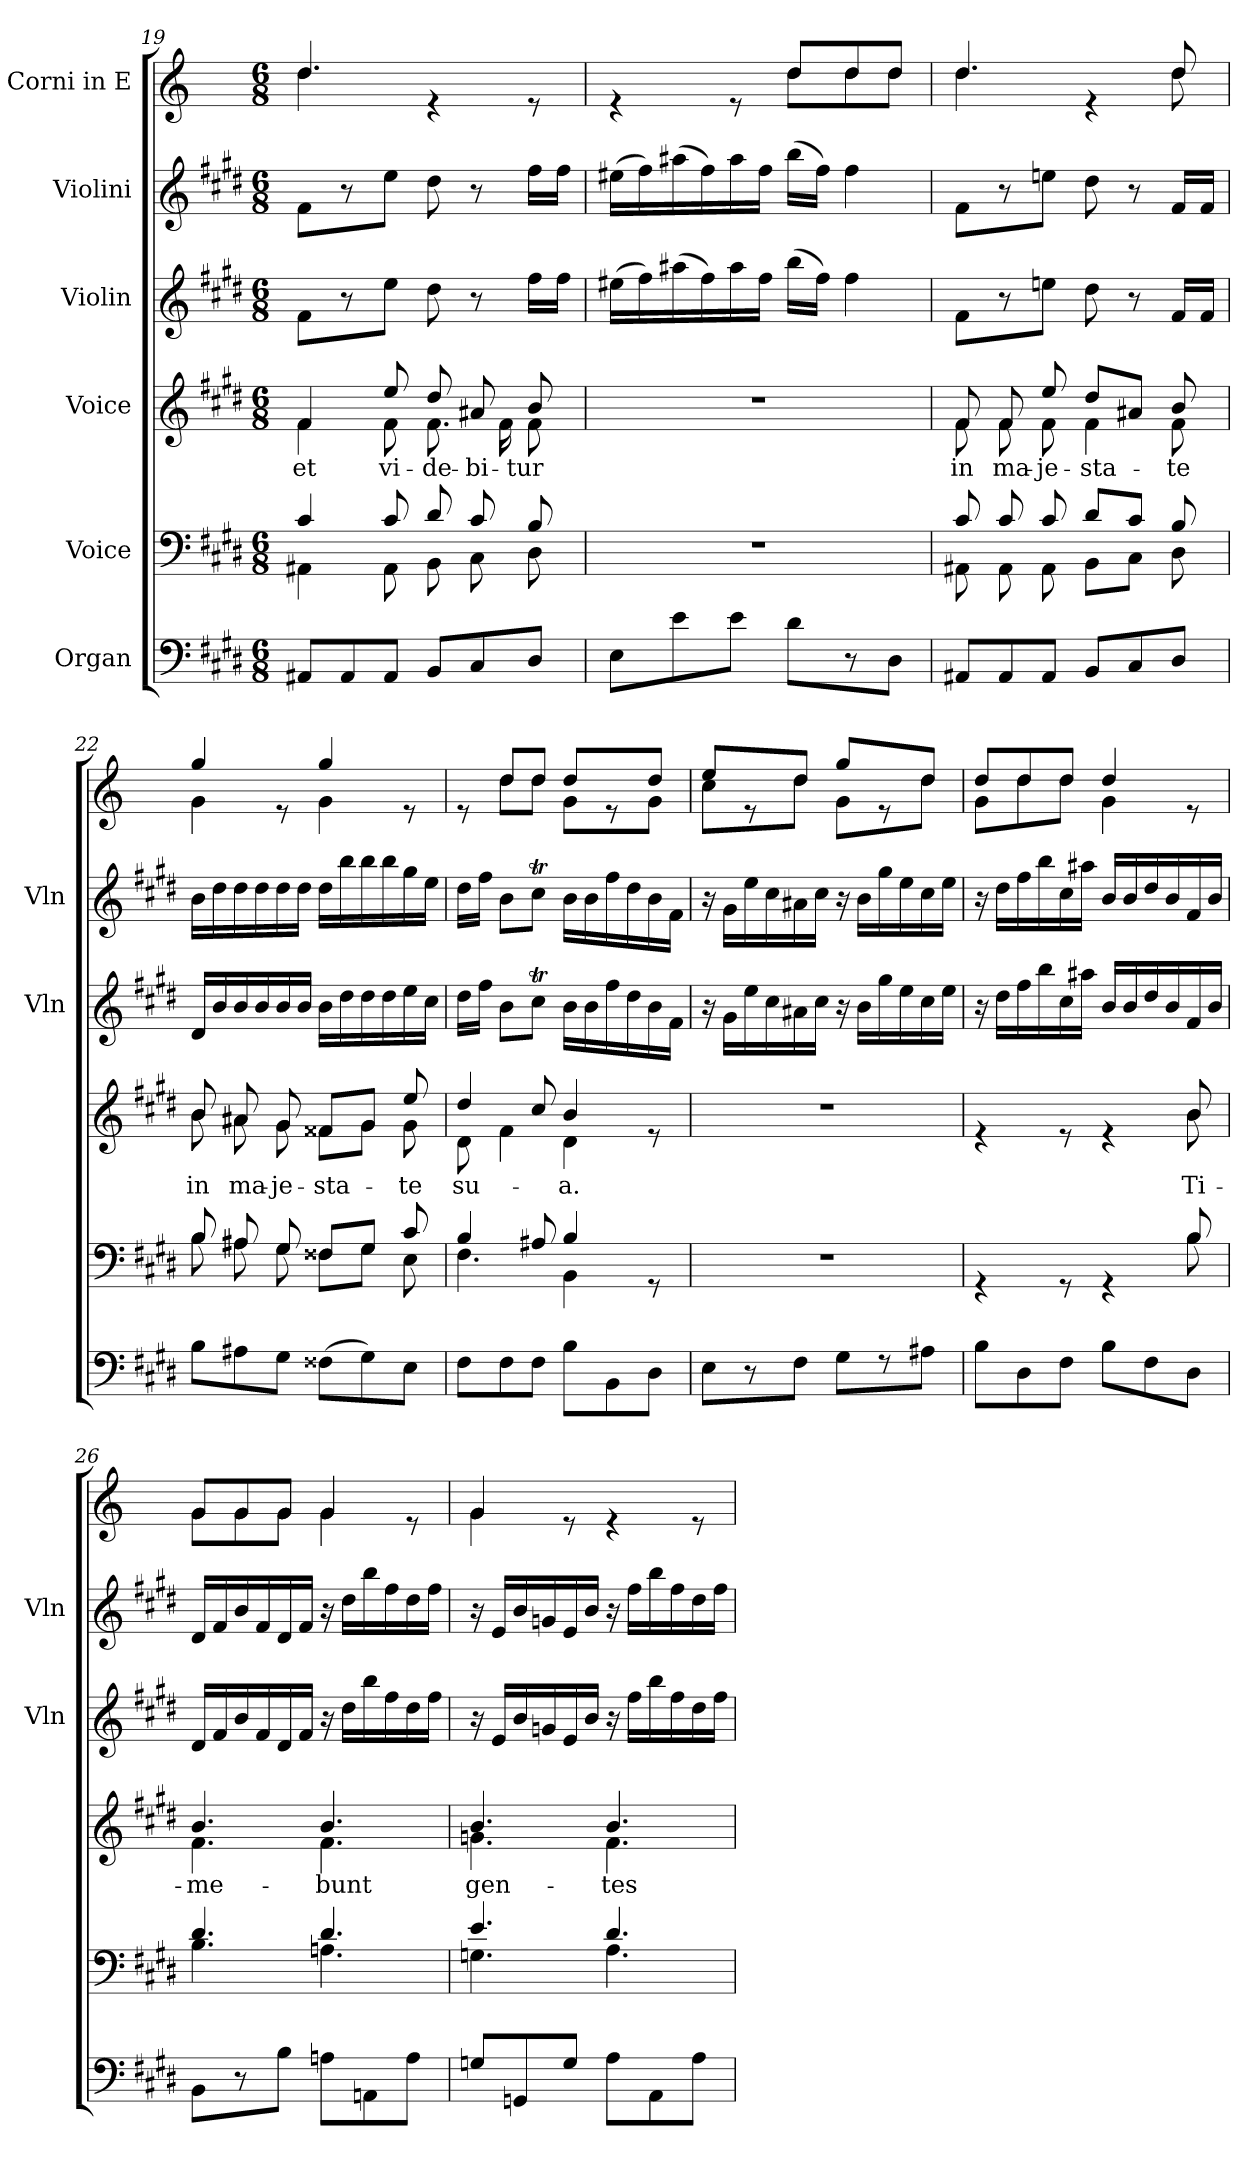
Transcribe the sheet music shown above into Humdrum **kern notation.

**kern	**kern	**kern	**text	**kern	**kern	**kern
*part6	*part5	*part4	*part4	*part3	*part2	*part1
*staff6	*staff5	*staff4	*staff4	*staff3	*staff2	*staff1
*I"Organ	*I"Voice	*I"Voice	*	*I"Violin	*I"Violini	*I"Corni in E
*	*	*	*	*I'Vln	*I'Vln	*
*clefF4	*clefF4	*clefG2	*	*clefG2	*clefG2	*clefG2
*	*	*	*	*	*	*ITrd5c8
*k[f#c#g#d#]	*k[f#c#g#d#]	*k[f#c#g#d#]	*	*k[f#c#g#d#]	*k[f#c#g#d#]	*k[f#c#g#d#]
*M6/8	*M6/8	*M6/8	*	*M6/8	*M6/8	*M6/8
=19	=19	=19	=19	=19	=19	=19
*	*^	*	*	*	*	*
!	!	!	!	!LO:LY:b	!	!	!
*	*	*	*^	*	*	*	*^
8AA#X/L	4c#/	4AA#X\	4f#/	4f#\	et	8f#\L	8f#\L	4.f#/	4.f#\
8AA#/	.	.	.	.	.	8r	8r	.	.
!	!	!	!	!	!LO:LY:b	!	!	!	!
8AA#/J	8c#/	8AA#\	8ee/	8f#\	vi-	8ee\J	8ee\J	.	.
!	!	!	!	!	!LO:LY:b	!	!	!	!
8BB/L	8d#/	8BB\	8dd#/	8.f#\	-de-	8dd#\	8dd#\	4re	4.ryy
!	!	!	!	!	!LO:LY:b	!	!	!	!
8C#/	8c#/	8C#\	8a#X/	.	-bi-	8r	8r	.	.
.	.	.	.	16f#\	.	.	.	.	.
!	!	!	!	!	!LO:LY:b	!	!	!	!
8D#/J	8B/	8D#\	8b/	8f#\	-tur	16ff#\LL	16ff#\LL	8re	.
.	.	.	.	.	.	16ff#\JJ	16ff#\JJ	.	.
*	*v	*v	*	*	*	*	*	*	*
*	*	*v	*v	*	*	*	*	*
=20	=20	=20	=20	=20	=20	=20	=20
8E\L	2.r	2.r	.	(16ee#X\LL	(16ee#X\LL	4re	4.ryy
.	.	.	.	16ff#\)	16ff#\)	.	.
8e\	.	.	.	(16aa#X\	(16aa#X\	.	.
.	.	.	.	16ff#\)	16ff#\)	.	.
8e\J	.	.	.	16aa#\	16aa#\	8re	.
.	.	.	.	16ff#\JJ	16ff#\JJ	.	.
8d#\L	.	.	.	(16bb\LL	(16bb\LL	8f#/L	8f#\L
.	.	.	.	16ff#\JJ)	16ff#\JJ)	.	.
8r	.	.	.	4ff#\	4ff#\	8f#/	8f#\
8D#\J	.	.	.	.	.	8f#/J	8f#\J
!!LO:LB:g=z	!!
=21	=21	=21	=21	=21	=21	=21	=21
*	*^	*	*	*	*	*	*
!	!	!	!	!LO:LY:b	!	!	!	!
*	*	*	*^	*	*	*	*	*
8AA#X/L	8c#/	8AA#X\	8f#/	8f#\	in	8f#\L	8f#\L	4.f#/	4.f#\
!	!	!	!	!	!LO:LY:b	!	!	!	!
8AA#/	8c#/	8AA#\	8f#/	8f#\	ma-	8r	8r	.	.
!	!	!	!	!	!LO:LY:b	!	!	!	!
8AA#/J	8c#/	8AA#\	8ee/	8f#\	-je-	8een\J	8een\J	.	.
!	!	!	!	!	!LO:LY:b	!	!	!	!
8BB/L	8d#/L	8BB\L	8dd#/L	4f#\	-sta-	8dd#\	8dd#\	4re	4ryy
8C#/	8c#/J	8C#\J	8a#X/J	.	.	8r	8r	.	.
!	!	!	!	!	!LO:LY:b	!	!	!	!
8D#/J	8B/	8D#\	8b/	8f#\	-te	16f#/LL	16f#/LL	8f#/	8f#\
.	.	.	.	.	.	16f#/JJ	16f#/JJ	.	.
=22	=22	=22	=22	=22	=22	=22	=22	=22	=22
!	!	!	!	!	!LO:LY:b	!	!	!	!
8B\L	8B/	8B\	8b/	8b\	in	16d#/LL	16b\LL	4b/	4B\
.	.	.	.	.	.	16b/	16dd#\	.	.
!	!	!	!	!	!LO:LY:b	!	!	!	!
8A#X\	8A#X/	8A#\	8a#X/	8a#\	ma-	16b/	16dd#\	.	.
.	.	.	.	.	.	16b/	16dd#\	.	.
!	!	!	!	!	!LO:LY:b	!	!	!	!
8G#\J	8G#/	8G#\	8g#/	8g#\	-je-	16b/	16dd#\	8re	8ryy
.	.	.	.	.	.	16b/JJ	16dd#\JJ	.	.
!	!	!	!	!	!LO:LY:b	!	!	!	!
(8F##X\L	8F##X/L	8F##\L	8f##X/L	8f##\L	-sta-	16b\LL	16dd#\LL	4b/	4B\
.	.	.	.	.	.	16dd#\	16bb\	.	.
8G#\)	8G#/J	8G#\J	8g#/J	8g#\J	.	16dd#\	16bb\	.	.
.	.	.	.	.	.	16dd#\	16bb\	.	.
!	!	!	!	!	!LO:LY:b	!	!	!	!
8E\J	8c#/	8E\	8ee/	8g#\	-te	16ee\	16gg#\	8re	8ryy
.	.	.	.	.	.	16cc#\JJ	16ee\JJ	.	.
=23	=23	=23	=23	=23	=23	=23	=23	=23	=23
!	!	!	!	!	!LO:LY:b	!	!	!	!
8F#\L	4B/	4.F#\	4dd#/	8d#\	su-	16dd#\LL	16dd#\LL	8re	8ryy
.	.	.	.	.	.	16ff#\JJ	16ff#\JJ	.	.
8F#\	.	.	.	4f#\	.	8b\L	8b\L	8f#/L	8f#\L
8F#\J	8A#X/	.	8cc#/	.	.	8cc#T\J	8cc#T\J	8f#/J	8f#\J
!	!	!	!	!	!LO:LY:b	!	!	!	!
8B\L	4B/	4BB\	4b/	4d#\	-a.	16b\LL	16b\LL	8f#/L	8B\L
.	.	.	.	.	.	16b\	16b\	.	.
8BB\	.	.	.	.	.	16ff#\	16ff#\	8re	8ryy
.	.	.	.	.	.	16dd#\	16dd#\	.	.
8D#\J	8rGG	8ryy	8re	8ryy	.	16b\	16b\	8f#/J	8B\J
.	.	.	.	.	.	16f#\JJ	16f#\JJ	.	.
*	*v	*v	*	*	*	*	*	*	*
*	*	*v	*v	*	*	*	*	*
=24	=24	=24	=24	=24	=24	=24	=24
8E\L	2.r	2.r	.	16r	16r	8g#/L	8e\L
.	.	.	.	16g#\LL	16g#\LL	.	.
8r	.	.	.	16ee\	16ee\	8re	8ryy
.	.	.	.	16cc#\	16cc#\	.	.
8F#\J	.	.	.	16a#X\	16a#X\	8f#/J	8f#\J
.	.	.	.	16cc#\JJ	16cc#\JJ	.	.
8G#\L	.	.	.	16r	16r	8b/L	8B\L
.	.	.	.	16b\LL	16b\LL	.	.
8r	.	.	.	16gg#\	16gg#\	8re	8ryy
.	.	.	.	16ee\	16ee\	.	.
8A#X\J	.	.	.	16cc#\	16cc#\	8f#/J	8f#\J
.	.	.	.	16ee\JJ	16ee\JJ	.	.
!!LO:PB:g=z	!!
=25	=25	=25	=25	=25	=25	=25	=25
*	*^	*^	*	*	*	*	*
8B\L	4rGG	8ryy	4re	8ryy	.	16r	16r	8f#/L	8B\L
.	.	.	.	.	.	16dd#\LL	16dd#\LL	.	.
*	*v	*v	*	*	*	*	*	*	*
*	*	*v	*v	*	*	*	*	*
8D#\	.	.	.	16ff#\	16ff#\	8f#/	8f#\
.	.	.	.	16bb\	16bb\	.	.
8F#\J	8rGG	8re	.	16cc#\	16cc#\	8f#/J	8f#\J
.	.	.	.	16aa#X\JJ	16aa#X\JJ	.	.
8B\L	4rGG	4re	.	16b/LL	16b/LL	4f#/	4B\
.	.	.	.	16b/	16b/	.	.
8F#\	.	.	.	16dd#/	16dd#/	.	.
.	.	.	.	16b/	16b/	.	.
*	*^	*	*	*	*	*	*
!	!	!	!	!LO:LY:b	!	!	!	!
*	*	*	*^	*	*	*	*	*
8D#\J	8B/	8B\	8b/	8b\	Ti-	16f#/	16f#/	8re	8ryy
.	.	.	.	.	.	16b/JJ	16b/JJ	.	.
=26	=26	=26	=26	=26	=26	=26	=26	=26	=26
!	!	!	!	!	!LO:LY:b	!	!	!	!
8BB\L	4.d#/	4.B\	4.b/	4.f#\	-me-	16d#/LL	16d#/LL	8B/L	8B\L
.	.	.	.	.	.	16f#/	16f#/	.	.
8r	.	.	.	.	.	16b/	16b/	8B/	8B\
.	.	.	.	.	.	16f#/	16f#/	.	.
8B\J	.	.	.	.	.	16d#/	16d#/	8B/J	8B\J
.	.	.	.	.	.	16f#/JJ	16f#/JJ	.	.
!	!	!	!	!	!LO:LY:b	!	!	!	!
8An\L	4.d#/	4.An\	4.b/	4.f#\	-bunt	16r	16r	4B/	4B\
.	.	.	.	.	.	16dd#\LL	16dd#\LL	.	.
8AAn\	.	.	.	.	.	16bb\	16bb\	.	.
.	.	.	.	.	.	16ff#\	16ff#\	.	.
8A\J	.	.	.	.	.	16dd#\	16dd#\	8re	8ryy
.	.	.	.	.	.	16ff#\JJ	16ff#\JJ	.	.
=27	=27	=27	=27	=27	=27	=27	=27	=27	=27
!	!	!	!	!	!LO:LY:b	!	!	!	!
8Gn/L	4.e/	4.Gn\	4.b/	4.gn\	gen-	16r	16r	4B/	4B\
.	.	.	.	.	.	16e/LL	16e/LL	.	.
8GGn/	.	.	.	.	.	16b/	16b/	.	.
.	.	.	.	.	.	16gn/	16gn/	.	.
8G/J	.	.	.	.	.	16e/	16e/	8re	2ryy
.	.	.	.	.	.	16b/JJ	16b/JJ	.	.
!	!	!	!	!	!LO:LY:b	!	!	!	!
8A\L	4.d#/	4.A\	4.b/	4.f#\	-tes	16r	16r	4re	.
.	.	.	.	.	.	16ff#\LL	16ff#\LL	.	.
8AA\	.	.	.	.	.	16bb\	16bb\	.	.
.	.	.	.	.	.	16ff#\	16ff#\	.	.
8A\J	.	.	.	.	.	16dd#\	16dd#\	8re	.
.	.	.	.	.	.	16ff#\JJ	16ff#\JJ	.	.
*	*v	*v	*	*	*	*	*	*v	*v
*	*	*v	*v	*	*	*	*
=	=	=	=	=	=	=
*-	*-	*-	*-	*-	*-	*-
